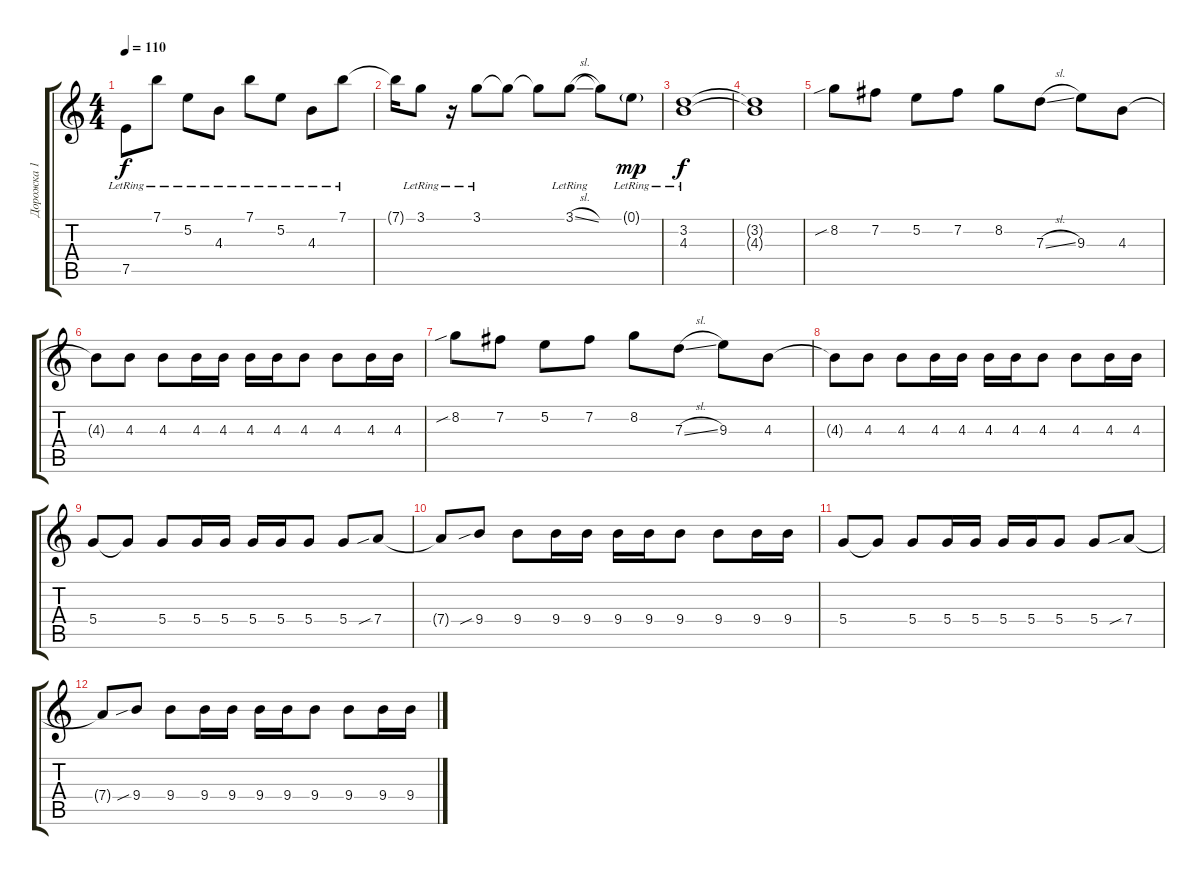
\track ("Дорожка 1" "Дорожка 1") {instrument electricguitarclean}
\staff {score tabs}
\tuning (E4 B3 G3 D3 A2 E2) {hide}
\ts (4 4)
\tempo 110
\clef g2
\ks c
7.5{lr}.8{dy f} 7.1{lr}.8 5.2{lr}.8 4.3{lr}.8 7.1{lr}.8 5.2{lr}.8 4.3{lr}.8 7.1{lr}.8 |
7.1{t}.16 3.1{lr}.8 r.16 3.1{lr}.8 3.1{t}.8 3.1{t}.8 3.1{sl lr}.8 3.1{t}.8 0.1{g lr}.8{dy mp} |
(3.2{lr} 4.3).1{dy f} |
(3.2{t} 4.3{t}).1 |
8.2{sib}.8 7.2.8 5.2.8 7.2.8 8.2.8 7.3{sl}.8 9.3.8 4.3.8 |
4.3{t}.8 4.3.8 4.3.8 4.3.16 4.3.16 4.3.16 4.3.16 4.3.8 4.3.8 4.3.16 4.3.16 |
8.2{sib}.8 7.2.8 5.2.8 7.2.8 8.2.8 7.3{sl}.8 9.3.8 4.3.8 |
4.3{t}.8 4.3.8 4.3.8 4.3.16 4.3.16 4.3.16 4.3.16 4.3.8 4.3.8 4.3.16 4.3.16 |
5.4.8 5.4{t}.8 5.4.8 5.4.16 5.4.16 5.4.16 5.4.16 5.4.8 5.4.8 7.4{sib}.8 |
7.4{t}.8 9.4{sib}.8 9.4.8 9.4.16 9.4.16 9.4.16 9.4.16 9.4.8 9.4.8 9.4.16 9.4.16 |
5.4.8 5.4{t}.8 5.4.8 5.4.16 5.4.16 5.4.16 5.4.16 5.4.8 5.4.8 7.4{sib}.8 |
7.4{t}.8 9.4{sib}.8 9.4.8 9.4.16 9.4.16 9.4.16 9.4.16 9.4.8 9.4.8 9.4.16 9.4.16
